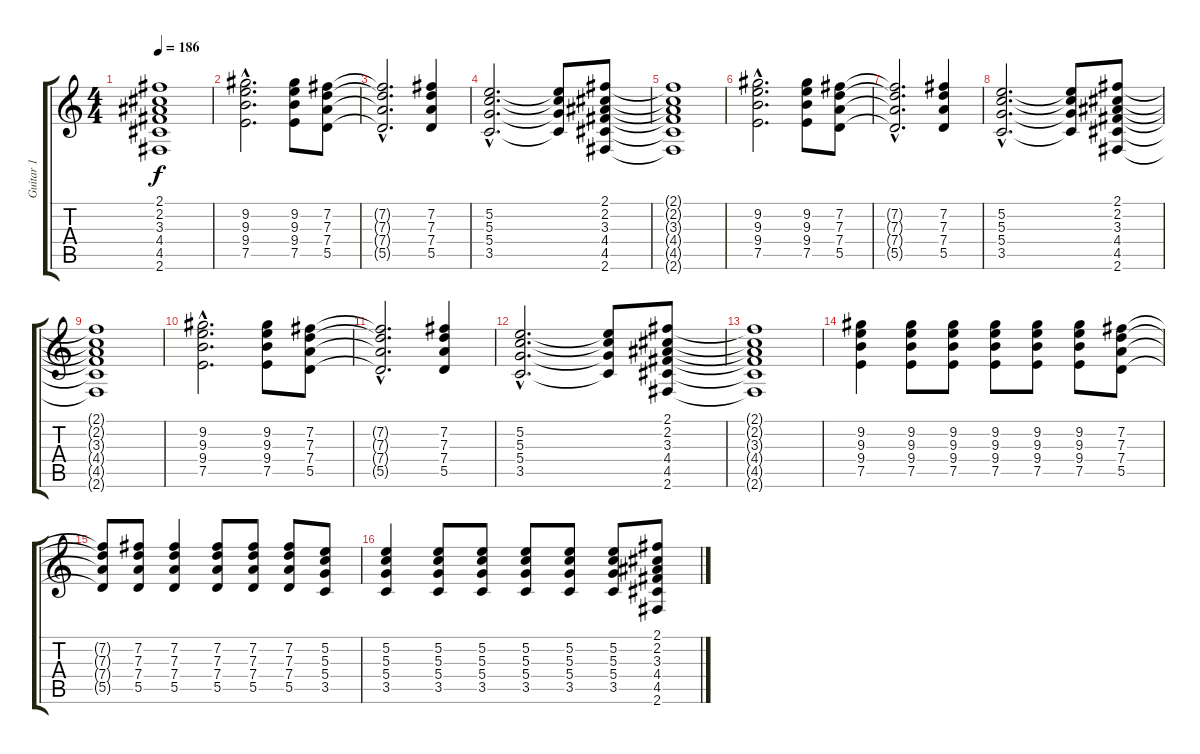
\track ("Guitar 1" "Guitar 1") {instrument acousticguitarsteel}
\staff {score tabs}
\tuning (E4 B3 G3 D3 A2 E2) {hide}
\ts (4 4)
\tempo 186
\clef g2
\ks c
(2.1{t} 2.2{t} 3.3{t} 4.4{t} 4.5{t} 2.6{t}).1{dy f} |
(9.2{hac} 9.3{hac} 9.4{hac} 7.5{hac}).2{d} (9.2 9.3 9.4 7.5).8 (7.2 7.3 7.4 5.5).8 |
(7.2{hac t} 7.3{hac t} 7.4{hac t} 5.5{hac t}).2{d} (7.2 7.3 7.4 5.5).4 |
(5.2{hac} 5.3{hac} 5.4{hac} 3.5{hac}).2{d} (5.2{t} 5.3{t} 5.4{t} 3.5{t}).8 (2.1 2.2 3.3 4.4 4.5 2.6).8 |
(2.1{t} 2.2{t} 3.3{t} 4.4{t} 4.5{t} 2.6{t}).1 |
(9.2{hac} 9.3{hac} 9.4{hac} 7.5{hac}).2{d} (9.2 9.3 9.4 7.5).8 (7.2 7.3 7.4 5.5).8 |
(7.2{hac t} 7.3{hac t} 7.4{hac t} 5.5{hac t}).2{d} (7.2 7.3 7.4 5.5).4 |
(5.2{hac} 5.3{hac} 5.4{hac} 3.5{hac}).2{d} (5.2{t} 5.3{t} 5.4{t} 3.5{t}).8 (2.1 2.2 3.3 4.4 4.5 2.6).8 |
(2.1{t} 2.2{t} 3.3{t} 4.4{t} 4.5{t} 2.6{t}).1 |
(9.2{hac} 9.3{hac} 9.4{hac} 7.5{hac}).2{d} (9.2 9.3 9.4 7.5).8 (7.2 7.3 7.4 5.5).8 |
(7.2{hac t} 7.3{hac t} 7.4{hac t} 5.5{hac t}).2{d} (7.2 7.3 7.4 5.5).4 |
(5.2{hac} 5.3{hac} 5.4{hac} 3.5{hac}).2{d} (5.2{t} 5.3{t} 5.4{t} 3.5{t}).8 (2.1 2.2 3.3 4.4 4.5 2.6).8 |
(2.1{t} 2.2{t} 3.3{t} 4.4{t} 4.5{t} 2.6{t}).1 |
(9.2 9.3 9.4 7.5).4 (9.2 9.3 9.4 7.5).8 (9.2 9.3 9.4 7.5).8 (9.2 9.3 9.4 7.5).8 (9.2 9.3 9.4 7.5).8 (9.2 9.3 9.4 7.5).8 (7.2 7.3 7.4 5.5).8 |
(7.2{t} 7.3{t} 7.4{t} 5.5{t}).8 (7.2 7.3 7.4 5.5).8 (7.2 7.3 7.4 5.5).4 (7.2 7.3 7.4 5.5).8 (7.2 7.3 7.4 5.5).8 (7.2 7.3 7.4 5.5).8 (5.2 5.3 5.4 3.5).8 |
(5.2 5.3 5.4 3.5).4 (5.2 5.3 5.4 3.5).8 (5.2 5.3 5.4 3.5).8 (5.2 5.3 5.4 3.5).8 (5.2 5.3 5.4 3.5).8 (5.2 5.3 5.4 3.5).8 (2.1 2.2 3.3 4.4 4.5 2.6).8
